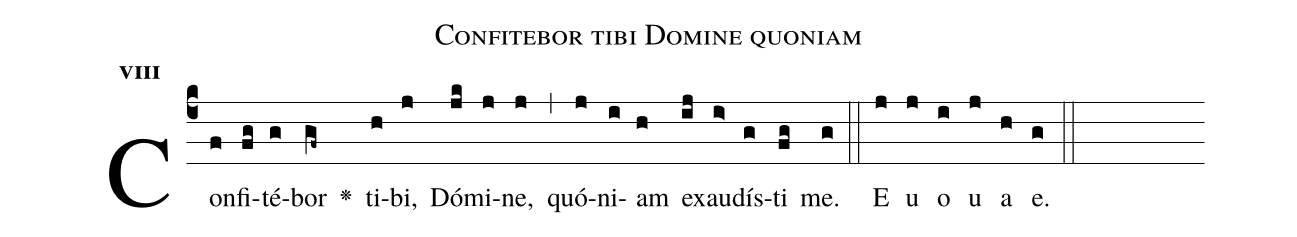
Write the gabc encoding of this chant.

name:Confitebor tibi Domine quoniam;
office-part:Antiphona;
mode:8;
%%
initial-style: 1;
name: Confitebor tibi Domine quoniam;
book: Antiphonae & Responsoria/Tomus III, p. 6;
occasion: Psalterium Hebdomada I Dominica;
office-part: Hora media Ant 3;
user-notes: ;
commentary: ;
annotation: 8g;
centering-scheme: english;
fontsize: 12;
font: OFLSortsMillGoudy;
height: 11;
width: 4.5;
%%
(c4)Con(f)fi(fg)té(g)bor(gf~) <v>\greheightstar</v>() ti(h)bi,(j) Dó(jk)mi(j)ne,(j) (,) quó(j)ni(i)am(h) ex(ij)au(i>)dís(g)ti(fg) me.(g) (::)
E(j) u(j) o(i) u(j) a(h) e.(g) (::)
